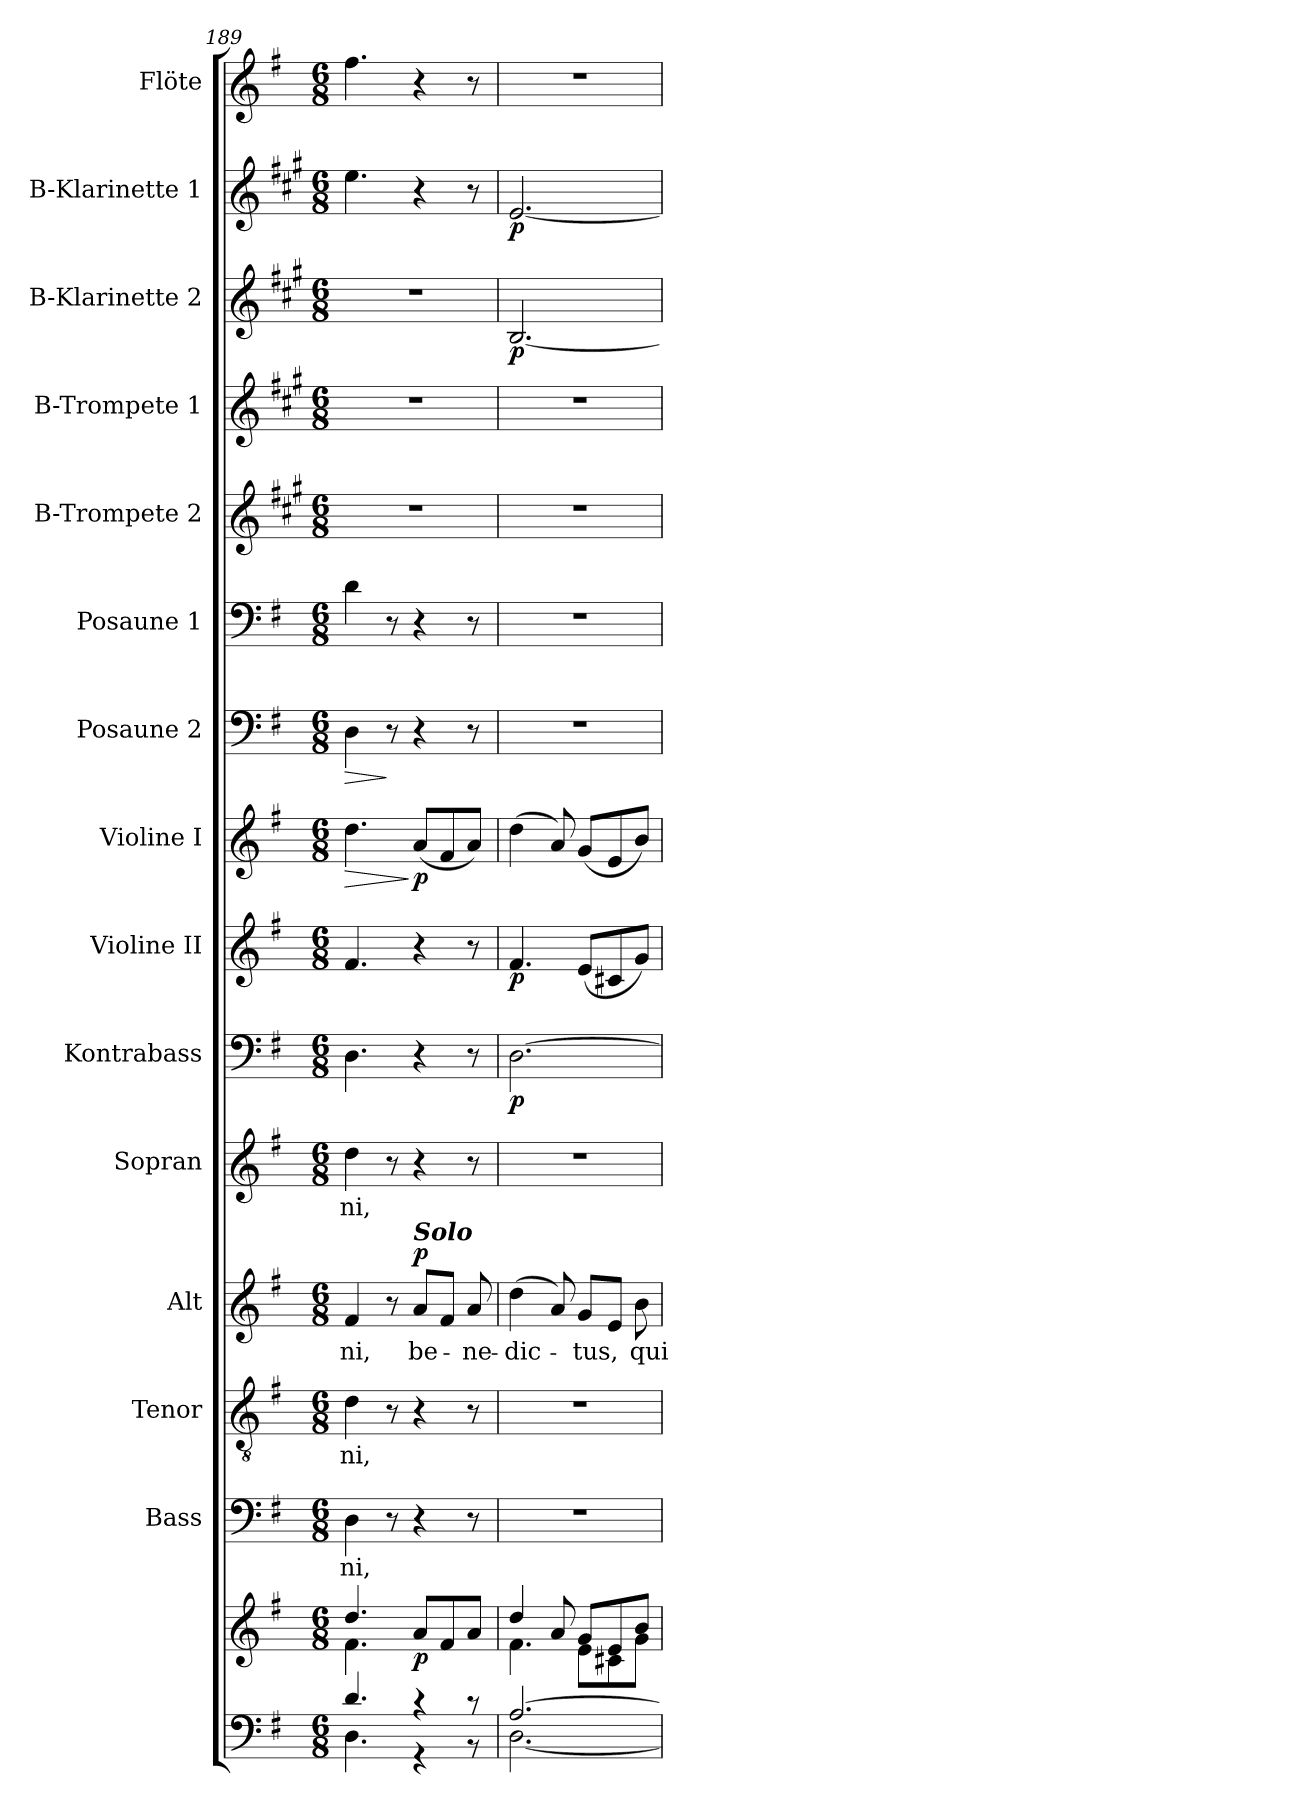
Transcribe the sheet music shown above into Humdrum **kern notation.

**kern	**kern	**dynam	**kern	**text	**kern	**text	**kern	**text	**dynam	**kern	**text	**kern	**dynam	**kern	**dynam	**kern	**dynam	**kern	**dynam	**kern	**kern	**kern	**kern	**dynam	**kern	**dynam	**kern
*part15	*part15	*part15	*part14	*part14	*part13	*part13	*part12	*part12	*part12	*part11	*part11	*part10	*part10	*part9	*part9	*part8	*part8	*part7	*part7	*part6	*part5	*part4	*part3	*part3	*part2	*part2	*part1
*staff16	*staff15	*staff15/16	*staff14	*staff14	*staff13	*staff13	*staff12	*staff12	*staff12	*staff11	*staff11	*staff10	*staff10	*staff9	*staff9	*staff8	*staff8	*staff7	*staff7	*staff6	*staff5	*staff4	*staff3	*staff3	*staff2	*staff2	*staff1
*	*	*	*I"Bass	*	*I"Tenor	*	*I"Alt	*	*	*I"Sopran	*	*I"Kontrabass	*	*I"Violine II	*	*I"Violine I	*	*I"Posaune 2	*	*I"Posaune 1	*I"B-Trompete 2	*I"B-Trompete 1	*I"B-Klarinette 2	*	*I"B-Klarinette 1	*	*I"Flöte
*	*	*	*I'B.	*	*I'T.	*	*I'A.	*	*	*I'S.	*	*I'Kb.	*	*I'Vl. II	*	*I'Vl. I	*	*I'Pos. 2	*	*I'Pos. 1	*I'B Trp. 2	*I'B Trp. 1	*I'B Kl. 2	*	*I'B Kl. 1	*	*I'Fl.
!!LO:PB:g=z
*clefF4	*clefG2	*	*clefF4	*	*clefGv2	*	*clefG2	*	*	*clefG2	*	*clefF4	*	*clefG2	*	*clefG2	*	*clefF4	*	*clefF4	*clefG2	*clefG2	*clefG2	*	*clefG2	*	*clefG2
*	*	*	*	*	*	*	*	*	*	*	*	*ITrd7c12	*	*	*	*	*	*	*	*	*ITrd1c2	*ITrd1c2	*ITrd1c2	*	*ITrd1c2	*	*
*k[f#]	*k[f#]	*	*k[f#]	*	*k[f#]	*	*k[f#]	*	*	*k[f#]	*	*k[f#]	*	*k[f#]	*	*k[f#]	*	*k[f#]	*	*k[f#]	*k[f#]	*k[f#]	*k[f#]	*	*k[f#]	*	*k[f#]
*G:	*G:	*	*G:	*	*G:	*	*G:	*	*	*G:	*	*G:	*	*G:	*	*G:	*	*G:	*	*G:	*G:	*G:	*G:	*	*G:	*	*G:
*M6/8	*M6/8	*	*M6/8	*	*M6/8	*	*M6/8	*	*	*M6/8	*	*M6/8	*	*M6/8	*	*M6/8	*	*M6/8	*	*M6/8	*M6/8	*M6/8	*M6/8	*	*M6/8	*	*M6/8
=189	=189	=189	=189	=189	=189	=189	=189	=189	=189	=189	=189	=189	=189	=189	=189	=189	=189	=189	=189	=189	=189	=189	=189	=189	=189	=189	=189
*^	*^	*	*	*	*	*	*	*	*	*	*	*	*	*	*	*	*	*	*	*	*	*	*	*	*	*	*
!	!	!	!	!	!	!LO:LY:b	!	!LO:LY:b	!	!LO:LY:b	!	!	!LO:LY:b	!	!	!	!	!	!LO:HP:b	!	!LO:HP:b	!	!	!	!	!	!	!	!
4.d/	4.D\	4.dd/	4.f#\	.	4D\	-ni,	4d\	-ni,	4f#/	-ni,	.	4dd\	-ni,	4.DD\	.	4.f#/	.	4.dd\	>	4D\	>	4d\	2.r	2.r	2.r	.	4.dd\	.	4.ff#\
.	.	.	.	.	8r	.	8r	.	8r	.	.	8r	.	.	.	.	.	.	.	8r	]	8r	.	.	.	.	.	.	.
!	!	!	!	!	!	!	!	!	!LO:TX:a:Bi:t=Solo	!	!	!	!	!	!	!	!	!	!	!	!	!	!	!	!	!	!	!	!
!	!	!	!	!LO:DY:b	!	!	!	!	!	!LO:LY:b	!LO:DY:a	!	!	!	!	!	!	!	!LO:DY:n=1:b	!	!	!	!	!	!	!	!	!	!
4r	4r	8a/L	4ryy	p	4r	.	4r	.	8a/L	be-	p	4r	.	4r	.	4r	.	(<8a/L	] p	4r	.	4r	.	.	.	.	4r	.	4r
.	.	8f#/	.	.	.	.	.	.	8f#/J	.	.	.	.	.	.	.	.	8f#/	.	.	.	.	.	.	.	.	.	.	.
!	!	!	!	!	!	!	!	!	!	!LO:LY:b	!	!	!	!	!	!	!	!	!	!	!	!	!	!	!	!	!	!	!
8r	8r	8a/J	8ryy	.	8r	.	8r	.	8a/	-ne-	.	8r	.	8r	.	8r	.	8a/J)	.	8r	.	8r	.	.	.	.	8r	.	8r
=190	=190	=190	=190	=190	=190	=190	=190	=190	=190	=190	=190	=190	=190	=190	=190	=190	=190	=190	=190	=190	=190	=190	=190	=190	=190	=190	=190	=190	=190
!	!	!	!	!	!	!	!	!	!	!LO:LY:b	!	!	!	!	!LO:DY:b	!	!LO:DY:b	!	!	!	!	!	!	!	!	!LO:DY:b	!	!LO:DY:b	!
[>2.A/	[<2.D\	4dd/	4.f#\	.	2.r	.	2.r	.	(>4dd\	-dic-	.	2.r	.	[2.DD\	p	4.f#/	p	(>4dd\	.	2.r	.	2.r	2.r	2.r	[2.A/	p	[2.d/	p	2.r
.	.	8a/	.	.	.	.	.	.	8a/)	.	.	.	.	.	.	.	.	8a/)	.	.	.	.	.	.	.	.	.	.	.
!	!	!	!	!	!	!	!	!	!	!LO:LY:b	!	!	!	!	!	!	!	!	!	!	!	!	!	!	!	!	!	!	!
.	.	8g/L	8e\L	.	.	.	.	.	8g/L	-tus,	.	.	.	.	.	(<8e/L	.	(<8g/L	.	.	.	.	.	.	.	.	.	.	.
.	.	8e/	8c#X\	.	.	.	.	.	8e/J	.	.	.	.	.	.	8c#X/	.	8e/	.	.	.	.	.	.	.	.	.	.	.
!	!	!	!	!	!	!	!	!	!	!LO:LY:b	!	!	!	!	!	!	!	!	!	!	!	!	!	!	!	!	!	!	!
.	.	8b/J	8g\J	.	.	.	.	.	8b\	qui	.	.	.	.	.	8g/J)	.	8b/J)	.	.	.	.	.	.	.	.	.	.	.
*v	*v	*	*	*	*	*	*	*	*	*	*	*	*	*	*	*	*	*	*	*	*	*	*	*	*	*	*	*	*
*	*v	*v	*	*	*	*	*	*	*	*	*	*	*	*	*	*	*	*	*	*	*	*	*	*	*	*	*	*
=	=	=	=	=	=	=	=	=	=	=	=	=	=	=	=	=	=	=	=	=	=	=	=	=	=	=	=
*-	*-	*-	*-	*-	*-	*-	*-	*-	*-	*-	*-	*-	*-	*-	*-	*-	*-	*-	*-	*-	*-	*-	*-	*-	*-	*-	*-
